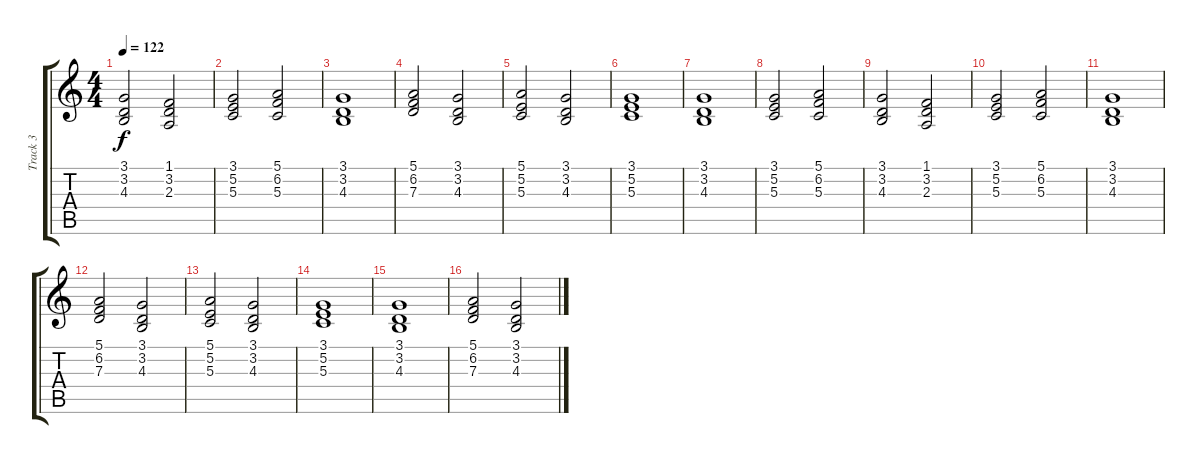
\track ("Track 3" "Track 3") {instrument synthstrings2}
\staff {score tabs}
\tuning (E4 B3 G3 D3 A2 E2) {hide}
\ts (4 4)
\tempo 122
\clef g2
\ks c
(3.1 3.2 4.3).2{dy f} (1.1 3.2 2.3).2 |
(3.1 5.2 5.3).2 (5.1 6.2 5.3).2 |
(3.1 3.2 4.3).1 |
(5.1 6.2 7.3).2 (3.1 3.2 4.3).2 |
(5.1 5.2 5.3).2 (3.1 3.2 4.3).2 |
(3.1 5.2 5.3).1 |
(3.1 3.2 4.3).1 |
(3.1 5.2 5.3).2 (5.1 6.2 5.3).2 |
(3.1 3.2 4.3).2 (1.1 3.2 2.3).2 |
(3.1 5.2 5.3).2 (5.1 6.2 5.3).2 |
(3.1 3.2 4.3).1 |
(5.1 6.2 7.3).2 (3.1 3.2 4.3).2 |
(5.1 5.2 5.3).2 (3.1 3.2 4.3).2 |
(3.1 5.2 5.3).1 |
(3.1 3.2 4.3).1 |
(5.1 6.2 7.3).2 (3.1 3.2 4.3).2
